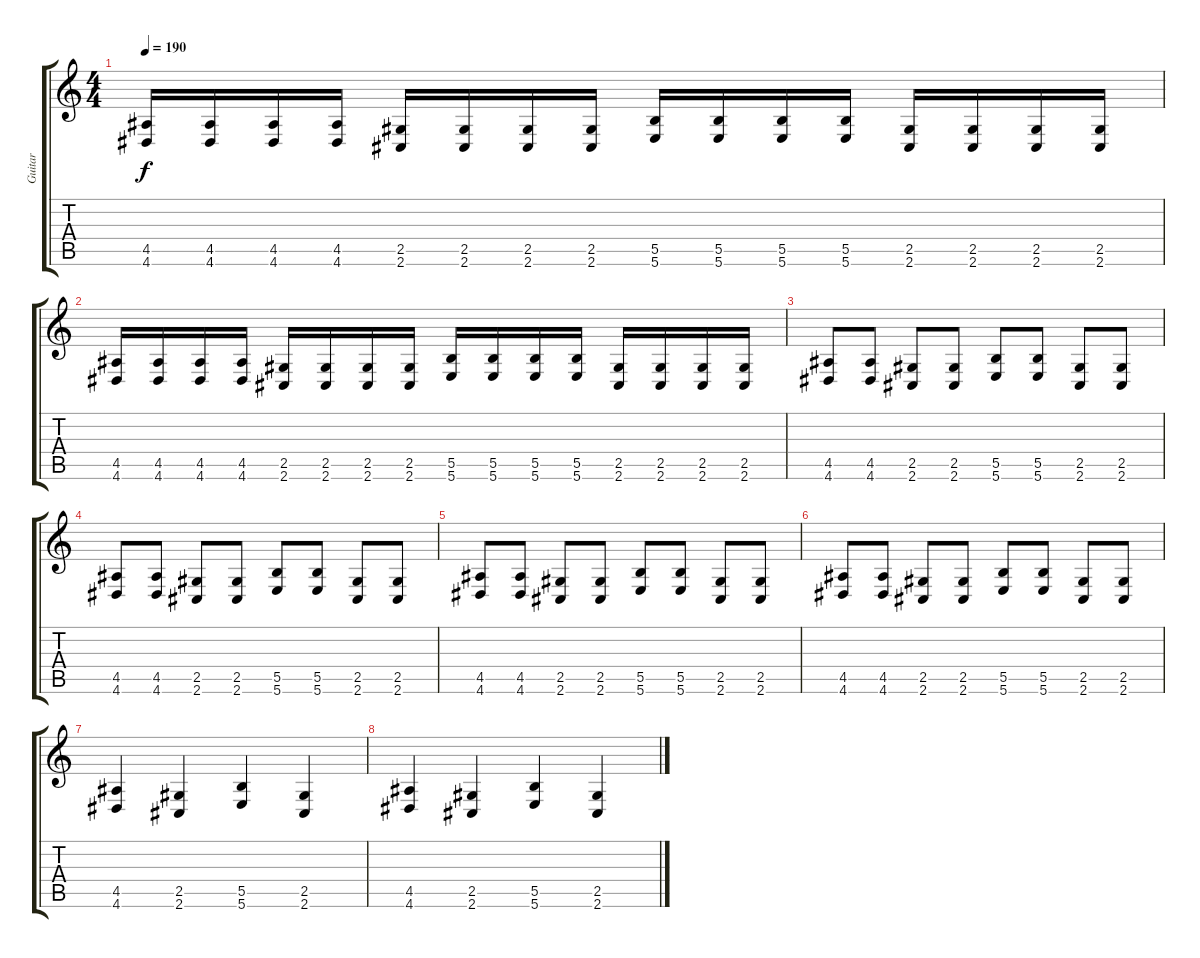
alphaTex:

\track ("Guitar" "Guitar") {instrument overdrivenguitar}
\staff {score tabs}
\tuning (Db4 Ab3 E3 B2 Gb2 B1) {hide}
\ts (4 4)
\tempo 190
\clef g2
\ks c
(4.5 4.6).16{dy f} (4.5 4.6).16 (4.5 4.6).16 (4.5 4.6).16 (2.5 2.6).16 (2.5 2.6).16 (2.5 2.6).16 (2.5 2.6).16 (5.5 5.6).16 (5.5 5.6).16 (5.5 5.6).16 (5.5 5.6).16 (2.5 2.6).16 (2.5 2.6).16 (2.5 2.6).16 (2.5 2.6).16 |
(4.5 4.6).16 (4.5 4.6).16 (4.5 4.6).16 (4.5 4.6).16 (2.5 2.6).16 (2.5 2.6).16 (2.5 2.6).16 (2.5 2.6).16 (5.5 5.6).16 (5.5 5.6).16 (5.5 5.6).16 (5.5 5.6).16 (2.5 2.6).16 (2.5 2.6).16 (2.5 2.6).16 (2.5 2.6).16 |
(4.5 4.6).8 (4.5 4.6).8 (2.5 2.6).8 (2.5 2.6).8 (5.5 5.6).8 (5.5 5.6).8 (2.5 2.6).8 (2.5 2.6).8 |
(4.5 4.6).8 (4.5 4.6).8 (2.5 2.6).8 (2.5 2.6).8 (5.5 5.6).8 (5.5 5.6).8 (2.5 2.6).8 (2.5 2.6).8 |
(4.5 4.6).8 (4.5 4.6).8 (2.5 2.6).8 (2.5 2.6).8 (5.5 5.6).8 (5.5 5.6).8 (2.5 2.6).8 (2.5 2.6).8 |
(4.5 4.6).8 (4.5 4.6).8 (2.5 2.6).8 (2.5 2.6).8 (5.5 5.6).8 (5.5 5.6).8 (2.5 2.6).8 (2.5 2.6).8 |
(4.5 4.6).4 (2.5 2.6).4 (5.5 5.6).4 (2.5 2.6).4 |
(4.5 4.6).4 (2.5 2.6).4 (5.5 5.6).4 (2.5 2.6).4
